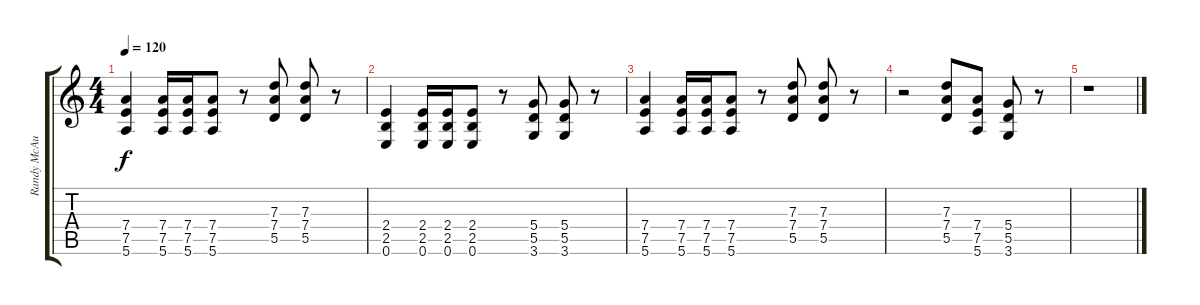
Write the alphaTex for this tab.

\track ("Randy McAuliffe (OverDub)" "Randy McAu") {instrument overdrivenguitar}
\staff {score tabs}
\tuning (E4 B3 G3 D3 A2 E2) {hide}
\ts (4 4)
\tempo 120
\clef g2
\ks c
(7.4 7.5 5.6).4{dy f} (7.4 7.5 5.6).16 (7.4 7.5 5.6).16 (7.4 7.5 5.6).8 r.8 (7.3 7.4 5.5).8 (7.3 7.4 5.5).8 r.8 |
(2.4 2.5 0.6).4 (2.4 2.5 0.6).16 (2.4 2.5 0.6).16 (2.4 2.5 0.6).8 r.8 (5.4 5.5 3.6).8 (5.4 5.5 3.6).8 r.8 |
(7.4 7.5 5.6).4 (7.4 7.5 5.6).16 (7.4 7.5 5.6).16 (7.4 7.5 5.6).8 r.8 (7.3 7.4 5.5).8 (7.3 7.4 5.5).8 r.8 |
r.2 (7.3 7.4 5.5).8 (7.4 7.5 5.6).8 (5.4 5.5 3.6).8 r.8 |
r.1
